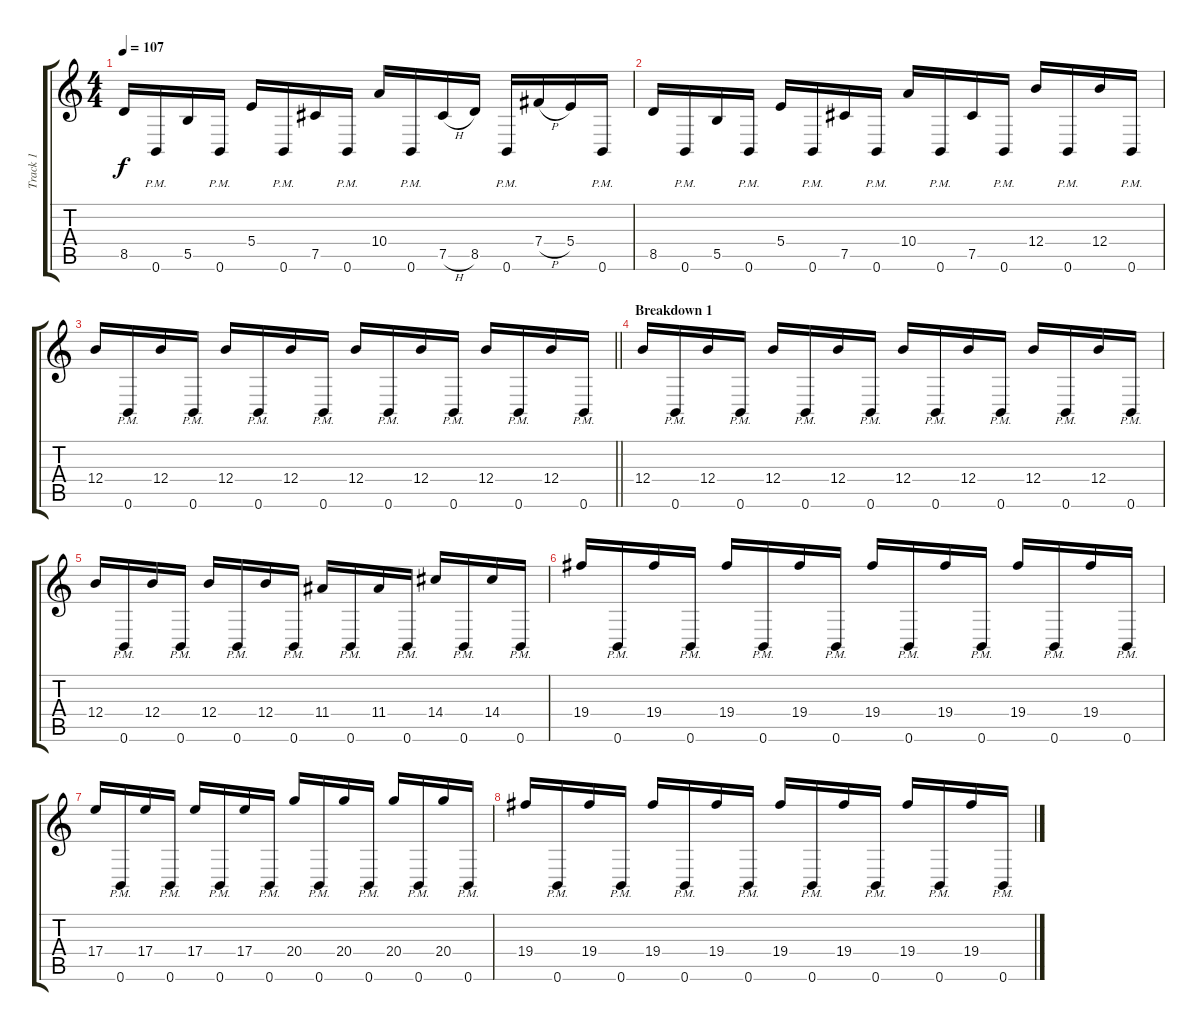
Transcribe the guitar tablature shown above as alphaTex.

\track ("Track 1" "Track 1") {instrument distortionguitar}
\staff {score tabs}
\tuning (Db4 Ab3 E3 B2 Gb2 B1) {hide}
\ts (4 4)
\tempo 107
\clef g2
\ks c
8.5.16{dy f} 0.6{pm}.16 5.5.16 0.6{pm}.16 5.4.16 0.6{pm}.16 7.5.16 0.6{pm}.16 10.4.16 0.6{pm}.16 7.5{h}.16 8.5.16 0.6{pm}.16 7.4{h}.16 5.4.16 0.6{pm}.16 |
8.5.16 0.6{pm}.16 5.5.16 0.6{pm}.16 5.4.16 0.6{pm}.16 7.5.16 0.6{pm}.16 10.4.16 0.6{pm}.16 7.5.16 0.6{pm}.16 12.4.16 0.6{pm}.16 12.4.16 0.6{pm}.16 |
\barLineRight lightlight
12.4.16 0.6{pm}.16 12.4.16 0.6{pm}.16 12.4.16 0.6{pm}.16 12.4.16 0.6{pm}.16 12.4.16 0.6{pm}.16 12.4.16 0.6{pm}.16 12.4.16 0.6{pm}.16 12.4.16 0.6{pm}.16 |
\section ("" "Breakdown 1")
12.4.16 0.6{pm}.16 12.4.16 0.6{pm}.16 12.4.16 0.6{pm}.16 12.4.16 0.6{pm}.16 12.4.16 0.6{pm}.16 12.4.16 0.6{pm}.16 12.4.16 0.6{pm}.16 12.4.16 0.6{pm}.16 |
12.4.16 0.6{pm}.16 12.4.16 0.6{pm}.16 12.4.16 0.6{pm}.16 12.4.16 0.6{pm}.16 11.4.16 0.6{pm}.16 11.4.16 0.6{pm}.16 14.4.16 0.6{pm}.16 14.4.16 0.6{pm}.16 |
19.4.16 0.6{pm}.16 19.4.16 0.6{pm}.16 19.4.16 0.6{pm}.16 19.4.16 0.6{pm}.16 19.4.16 0.6{pm}.16 19.4.16 0.6{pm}.16 19.4.16 0.6{pm}.16 19.4.16 0.6{pm}.16 |
17.4.16 0.6{pm}.16 17.4.16 0.6{pm}.16 17.4.16 0.6{pm}.16 17.4.16 0.6{pm}.16 20.4.16 0.6{pm}.16 20.4.16 0.6{pm}.16 20.4.16 0.6{pm}.16 20.4.16 0.6{pm}.16 |
19.4.16 0.6{pm}.16 19.4.16 0.6{pm}.16 19.4.16 0.6{pm}.16 19.4.16 0.6{pm}.16 19.4.16 0.6{pm}.16 19.4.16 0.6{pm}.16 19.4.16 0.6{pm}.16 19.4.16 0.6{pm}.16
